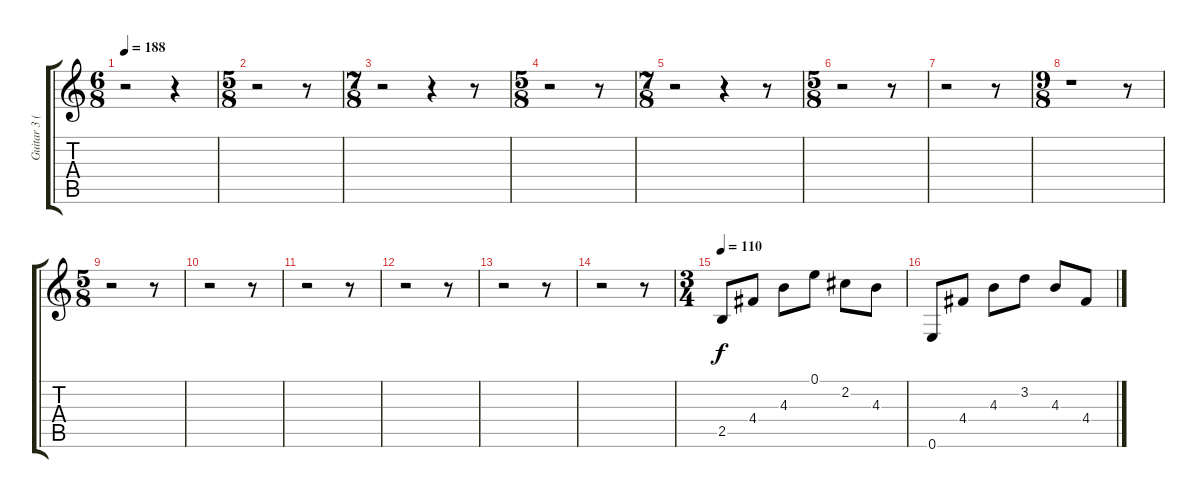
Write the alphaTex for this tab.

\track ("Guitar 3 (clean)" "Guitar 3 (") {instrument electricguitarclean}
\staff {score tabs}
\tuning (E4 B3 G3 D3 A2 E2) {hide}
\ts (6 8)
\tempo 188
\clef g2
\ks c
r.2{dy f} r.4 |
\ts (5 8)
r.2 r.8 |
\ts (7 8)
r.2 r.4 r.8 |
\ts (5 8)
r.2 r.8 |
\ts (7 8)
r.2 r.4 r.8 |
\ts (5 8)
r.2 r.8 |
r.2 r.8 |
\ts (9 8)
r.1 r.8 |
\ts (5 8)
r.2 r.8 |
r.2 r.8 |
r.2 r.8 |
r.2 r.8 |
r.2 r.8 |
r.2 r.8 |
\ts (3 4)
\tempo 110
2.5.8 4.4.8 4.3.8 0.1.8 2.2.8 4.3.8 |
0.6.8 4.4.8 4.3.8 3.2.8 4.3.8 4.4.8
